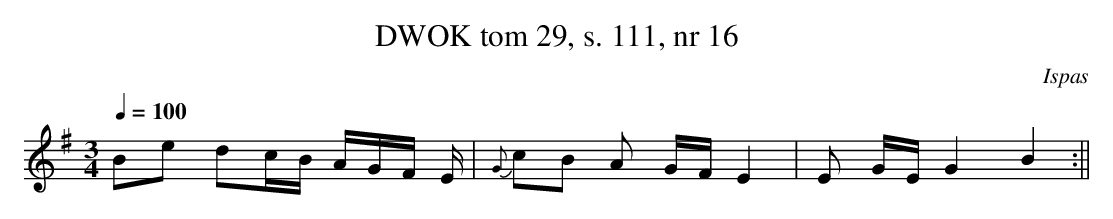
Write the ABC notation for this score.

X:1
T: DWOK tom 29, s. 111, nr 16
O:Ispas
L:1/8
M:3/4
K:G
Q:1/4=100
Be dc/B/ A/G/F/ E/|{G}cB A G/F/E2|E G/E/ G2 B2:||
